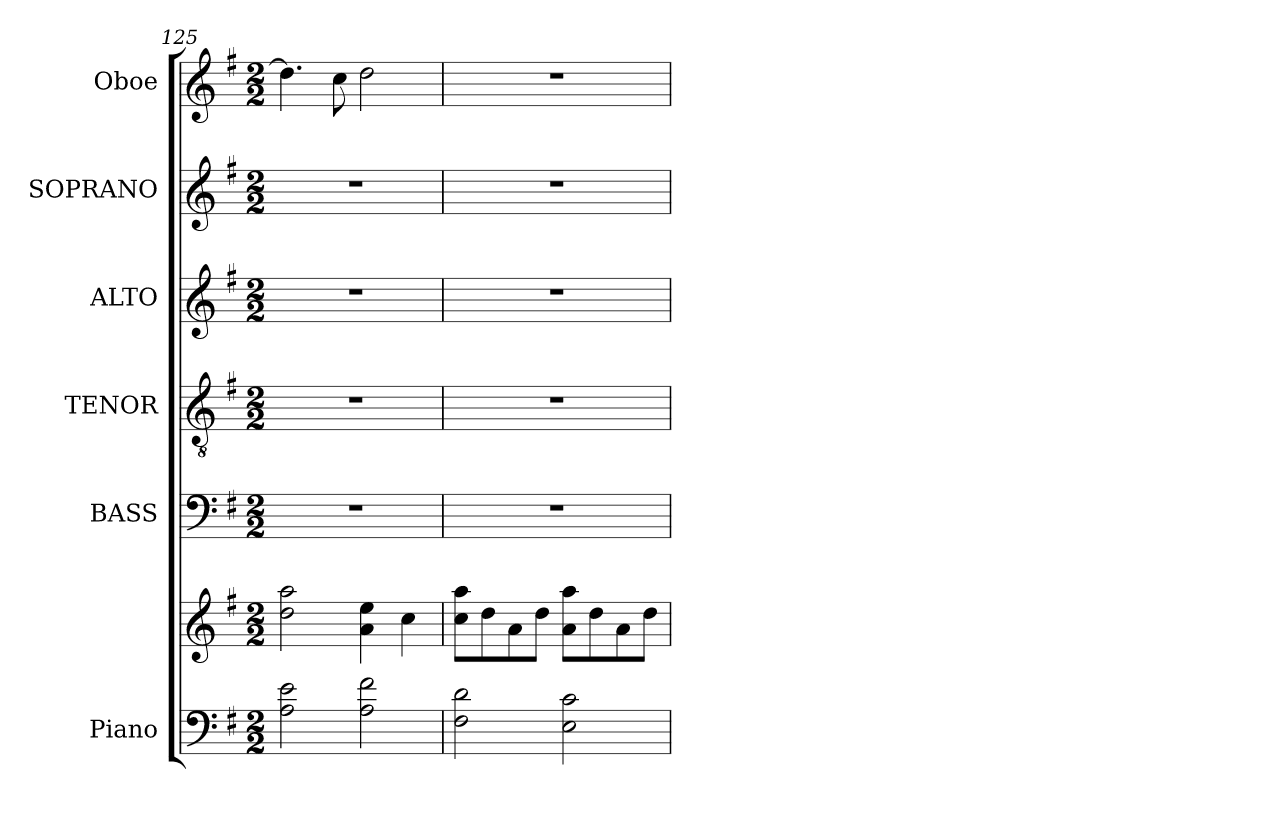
**kern	**kern	**kern	**kern	**kern	**kern	**kern
*part6	*part6	*part5	*part4	*part3	*part2	*part1
*staff7	*staff6	*staff5	*staff4	*staff3	*staff2	*staff1
*I"Piano	*	*I"BASS	*I"TENOR	*I"ALTO	*I"SOPRANO	*I"Oboe
*I'Pno.	*	*I'B.	*I'T.	*I'A.	*I'S.	*I'Ob.
*clefF4	*clefG2	*clefF4	*clefGv2	*clefG2	*clefG2	*clefG2
*	*	*	*ITrd7c12	*	*	*
*k[f#]	*k[f#]	*k[f#]	*k[f#]	*k[f#]	*k[f#]	*k[f#]
*G:	*G:	*G:	*G:	*G:	*G:	*G:
*M2/2	*M2/2	*M2/2	*M2/2	*M2/2	*M2/2	*M2/2
=125	=125	=125	=125	=125	=125	=125
2Ai\ 2ei	2ddi\ 2aai	1r	1r	1r	1r	4.ddi\]
.	.	.	.	.	.	8cci\
2Ai\ 2f#i	4ai\ 4eei	.	.	.	.	2ddi\
.	4cci\	.	.	.	.	.
=126	=126	=126	=126	=126	=126	=126
2F#i\ 2di	8cci\ 8aaiL	1r	1r	1r	1r	1r
.	8ddi\	.	.	.	.	.
.	8ai\	.	.	.	.	.
.	8ddi\J	.	.	.	.	.
2Ei\ 2ci	8ai\ 8aaiL	.	.	.	.	.
.	8ddi\	.	.	.	.	.
.	8ai\	.	.	.	.	.
.	8ddi\J	.	.	.	.	.
=	=	=	=	=	=	=
*-	*-	*-	*-	*-	*-	*-
